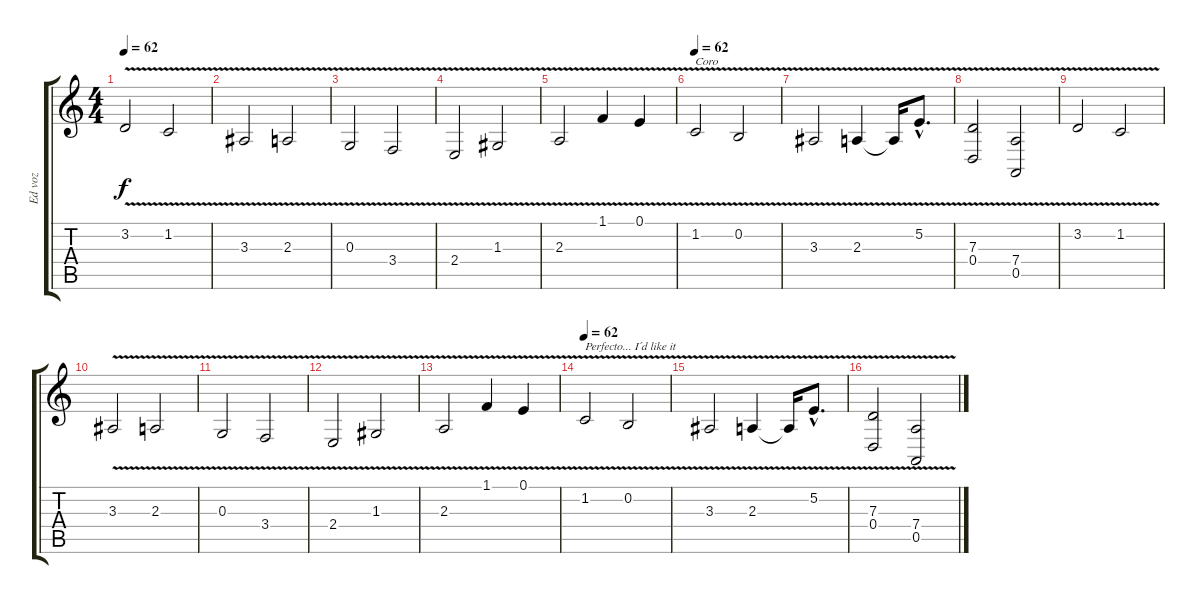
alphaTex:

\track ("Ed voz" "Ed voz") {instrument synthvoice}
\staff {score tabs}
\tuning (E4 B3 G3 D3 A2 E2) {hide}
\ts (4 4)
\tempo 62
\clef g2
\ks c
3.2{v}.2{dy f} 1.2{v}.2 |
3.3{v}.2 2.3{v}.2 |
0.3{v}.2 3.4{v}.2 |
2.4{v}.2 1.3{v}.2 |
2.3{v}.2 1.1{v}.4 0.1{v}.4 |
\tempo 62
1.2{v}.2{txt "Coro" volume 13} 0.2{v}.2 |
3.3{v}.2 2.3{v}.4 2.3{v t}.16 5.2{v hac}.8{d} |
(7.3{v} 0.4{v}).2 (7.4{v} 0.5{v}).2 |
3.2{v}.2 1.2{v}.2 |
3.3{v}.2 2.3{v}.2 |
0.3{v}.2 3.4{v}.2 |
2.4{v}.2 1.3{v}.2 |
2.3{v}.2 1.1{v}.4 0.1{v}.4 |
\tempo 62
1.2{v}.2{txt "Perfecto... I´d like it" volume 12} 0.2{v}.2 |
3.3{v}.2 2.3{v}.4 2.3{v t}.16 5.2{v hac}.8{d} |
(7.3{v} 0.4{v}).2 (7.4{v} 0.5{v}).2
